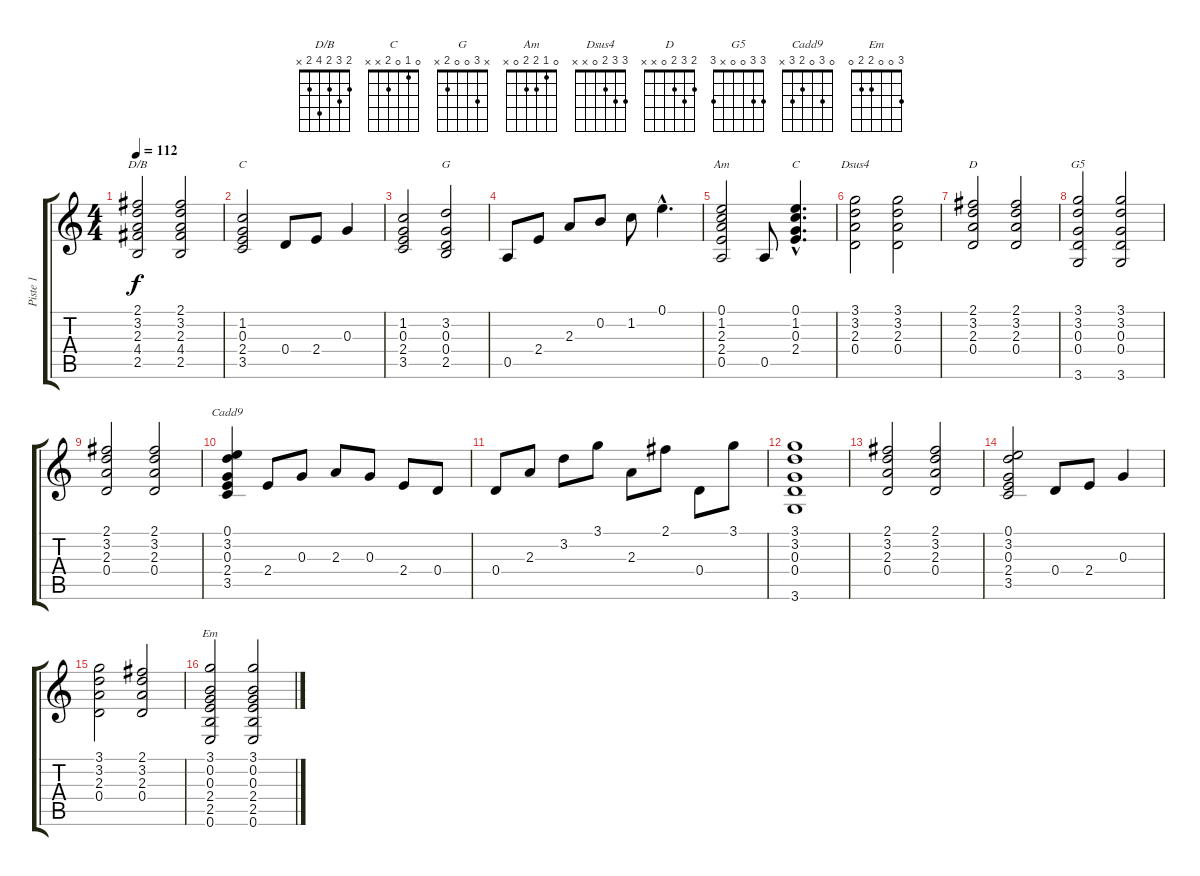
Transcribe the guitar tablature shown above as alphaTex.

\track ("Piste 1" "Piste 1") {instrument acousticguitarnylon}
\staff {score tabs}
\tuning (E4 B3 G3 D3 A2 E2) {hide}
\chord ("D/B" 2 3 2 4 2 x)
\chord ("C" x 1 0 2 3 x)
\chord ("G" x 3 0 0 2 x)
\chord ("Am" 0 1 2 2 0 x)
\chord ("C" 0 1 0 2 x x)
\chord ("Dsus4" 3 3 2 0 x x)
\chord ("D" 2 3 2 0 x x)
\chord ("G5" 3 3 0 0 x 3)
\chord ("Cadd9" 0 3 0 2 3 x)
\chord ("Em" 3 0 0 2 2 0)
\ts (4 4)
\tempo 112
\clef g2
\ks c
(2.1 3.2 2.3 4.4 2.5).2{ch "D/B" dy f} (2.1 3.2 2.3 4.4 2.5).2 |
(1.2 0.3 2.4 3.5).2{ch "C"} 0.4.8 2.4.8 0.3.4 |
(1.2 0.3 2.4 3.5).2 (3.2 0.3 0.4 2.5).2{ch "G"} |
0.5.8 2.4.8 2.3.8 0.2.8 1.2.8 0.1{hac}.4{d} |
(0.1 1.2 2.3 2.4 0.5).2{ch "Am"} 0.5.8 (0.1{hac} 1.2{hac} 0.3{hac} 2.4{hac}).4{d ch "C"} |
(3.1 3.2 2.3 0.4).2{ch "Dsus4"} (3.1 3.2 2.3 0.4).2 |
(2.1 3.2 2.3 0.4).2{ch "D"} (2.1 3.2 2.3 0.4).2 |
(3.1 3.2 0.3 0.4 3.6).2{ch "G5"} (3.1 3.2 0.3 0.4 3.6).2 |
(2.1 3.2 2.3 0.4).2 (2.1 3.2 2.3 0.4).2 |
(0.1 3.2 0.3 2.4 3.5).4{ch "Cadd9"} 2.4.8 0.3.8 2.3.8 0.3.8 2.4.8 0.4.8 |
0.4.8 2.3.8 3.2.8 3.1.8 2.3.8 2.1.8 0.4.8 3.1.8 |
(3.1 3.2 0.3 0.4 3.6).1 |
(2.1 3.2 2.3 0.4).2 (2.1 3.2 2.3 0.4).2 |
(0.1 3.2 0.3 2.4 3.5).2 0.4.8 2.4.8 0.3.4 |
(3.1 3.2 2.3 0.4).2 (2.1 3.2 2.3 0.4).2 |
(3.1 0.2 0.3 2.4 2.5 0.6).2{ch "Em"} (3.1 0.2 0.3 2.4 2.5 0.6).2
